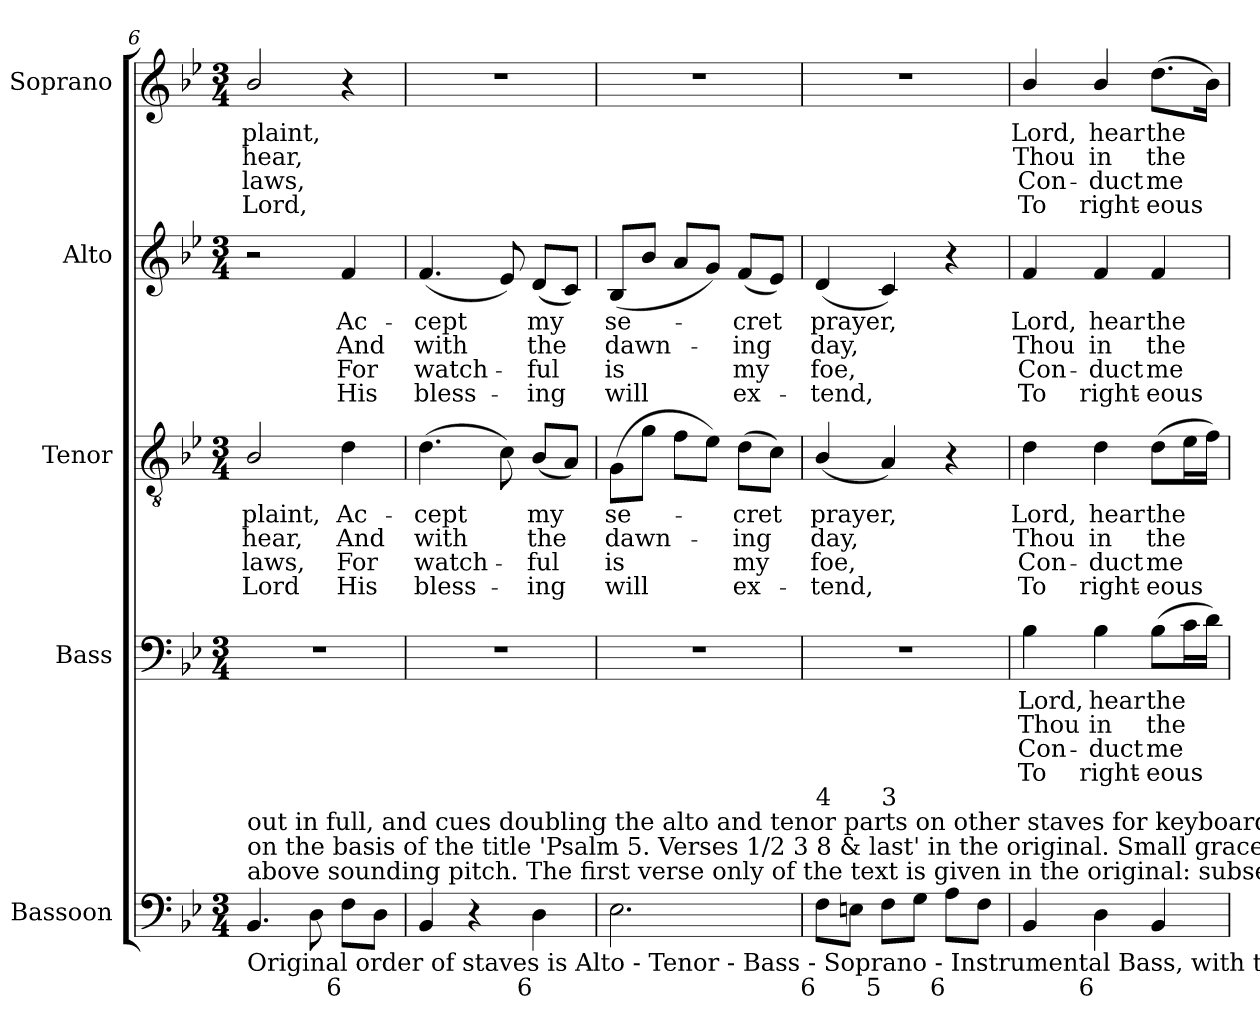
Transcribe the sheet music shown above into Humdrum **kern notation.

**kern	**kern	**text	**text	**text	**text	**kern	**text	**text	**text	**text	**kern	**text	**text	**text	**text	**kern	**text	**text	**text	**text
*part5	*part4	*part4	*part4	*part4	*part4	*part3	*part3	*part3	*part3	*part3	*part2	*part2	*part2	*part2	*part2	*part1	*part1	*part1	*part1	*part1
*staff5	*staff4	*staff4	*staff4	*staff4	*staff4	*staff3	*staff3	*staff3	*staff3	*staff3	*staff2	*staff2	*staff2	*staff2	*staff2	*staff1	*staff1	*staff1	*staff1	*staff1
*I"Bassoon	*I"Bass	*	*	*	*	*I"Tenor	*	*	*	*	*I"Alto	*	*	*	*	*I"Soprano	*	*	*	*
*I'Bsn.	*I'B.	*	*	*	*	*I'T.	*	*	*	*	*I'A.	*	*	*	*	*I'S.	*	*	*	*
!!LO:LB:g=z
*clefF4	*clefF4	*	*	*	*	*clefGv2	*	*	*	*	*clefG2	*	*	*	*	*clefG2	*	*	*	*
*	*	*	*	*	*	*ITrd7c12	*	*	*	*	*	*	*	*	*	*	*	*	*	*
*k[b-e-]	*k[b-e-]	*	*	*	*	*k[b-e-]	*	*	*	*	*k[b-e-]	*	*	*	*	*k[b-e-]	*	*	*	*
*B-:	*B-:	*	*	*	*	*B-:	*	*	*	*	*B-:	*	*	*	*	*B-:	*	*	*	*
*M3/4	*M3/4	*	*	*	*	*M3/4	*	*	*	*	*M3/4	*	*	*	*	*M3/4	*	*	*	*
=6	=6	=6	=6	=6	=6	=6	=6	=6	=6	=6	=6	=6	=6	=6	=6	=6	=6	=6	=6	=6
!	!LO:N:vis=1	!	!	!	!	!	!	!	!	!	!	!	!	!	!	!	!	!	!	!
!	!	!	!	!	!	!	!LO:LY:b:color=#000000	!LO:LY:b:color=#000000	!LO:LY:b:color=#000000	!LO:LY:b:color=#000000	!	!	!	!	!	!	!	!	!	!
!LO:TX:b:t=Original order of staves is Alto - Tenor - Bass - Soprano - Instrumental Bass, with the alto printed in the treble clef an octave	!	!	!	!	!	!	!	!	!	!	!	!	!	!	!	!	!	!	!	!
!LO:TX:t=above sounding pitch. The first verse only of the text is given in the original&colon; subsequent verses have been added editorially,	!	!	!	!	!	!	!	!	!	!	!	!	!	!	!	!	!	!	!	!
!LO:TX:t=on the basis of the title 'Psalm 5. Verses 1/2 3 8 & last' in the original. Small grace notes in the source have been written	!	!	!	!	!	!	!	!	!	!	!	!	!	!	!	!	!	!	!	!
!LO:TX:t=out in full, and cues doubling the alto and tenor parts on other staves for keyboard accompaniment have been omitted.	!	!	!	!	!	!	!	!	!	!	!	!	!	!	!	!	!	!	!	!
!	!	!	!	!	!	!	!	!	!	!	!	!	!	!	!	!	!LO:LY:b:color=#000000	!LO:LY:b:color=#000000	!LO:LY:b:color=#000000	!LO:LY:b:color=#000000
4.BB-i/	2.r	.	.	.	.	2BB-i/	-plaint,	hear,	laws,	Lord	2r	.	.	.	.	2b-i/	-plaint,	hear,	laws,	Lord,
8Di\	.	.	.	.	.	.	.	.	.	.	.	.	.	.	.	.	.	.	.	.
!	!	!	!	!	!	!	!LO:LY:b:color=#000000	!LO:LY:b:color=#000000	!LO:LY:b:color=#000000	!LO:LY:b:color=#000000	!	!	!	!	!	!	!	!	!	!
!LO:TX:b:rj:t=6	!	!	!	!	!	!	!	!	!	!	!	!	!	!	!	!	!	!	!	!
!	!	!	!	!	!	!	!	!	!	!	!	!LO:LY:b:color=#000000	!LO:LY:b:color=#000000	!LO:LY:b:color=#000000	!LO:LY:b:color=#000000	!	!	!	!	!
8Fi\L	.	.	.	.	.	4Di\	Ac-	And	For	His	4fi/	Ac-	And	For	His	4r	.	.	.	.
8Di\J	.	.	.	.	.	.	.	.	.	.	.	.	.	.	.	.	.	.	.	.
=7	=7	=7	=7	=7	=7	=7	=7	=7	=7	=7	=7	=7	=7	=7	=7	=7	=7	=7	=7	=7
!	!LO:N:vis=1	!	!	!	!	!	!	!	!	!	!	!	!	!	!	!	!	!	!	!
!	!	!	!	!	!	!	!LO:LY:b:color=#000000	!LO:LY:b:color=#000000	!LO:LY:b:color=#000000	!LO:LY:b:color=#000000	!	!	!	!	!	!	!	!	!	!
!	!	!	!	!	!	!	!	!	!	!	!	!LO:LY:b:color=#000000	!LO:LY:b:color=#000000	!LO:LY:b:color=#000000	!LO:LY:b:color=#000000	!LO:N:vis=1	!	!	!	!
4BB-i/	2.r	.	.	.	.	(4.Di\	-cept	with	watch-	-bless-	(4.fi/	-cept	with	watch-	-bless-	2.r	.	.	.	.
4r	.	.	.	.	.	.	.	.	.	.	.	.	.	.	.	.	.	.	.	.
.	.	.	.	.	.	8Ci\)	.	.	.	.	8e-i/)	.	.	.	.	.	.	.	.	.
!	!	!	!	!	!	!	!LO:LY:b:color=#000000	!LO:LY:b:color=#000000	!LO:LY:b:color=#000000	!LO:LY:b:color=#000000	!	!	!	!	!	!	!	!	!	!
!LO:TX:b:rj:t=6	!	!	!	!	!	!	!	!	!	!	!	!	!	!	!	!	!	!	!	!
!	!	!	!	!	!	!	!	!	!	!	!	!LO:LY:b:color=#000000	!LO:LY:b:color=#000000	!LO:LY:b:color=#000000	!LO:LY:b:color=#000000	!	!	!	!	!
4Di\	.	.	.	.	.	(8BB-i/L	my	the	-ful	ing	(8di/L	my	the	-ful	ing	.	.	.	.	.
.	.	.	.	.	.	8AAi/J)	.	.	.	.	8ci/J)	.	.	.	.	.	.	.	.	.
=8	=8	=8	=8	=8	=8	=8	=8	=8	=8	=8	=8	=8	=8	=8	=8	=8	=8	=8	=8	=8
!	!LO:N:vis=1	!	!	!	!	!	!	!	!	!	!	!	!	!	!	!	!	!	!	!
!	!	!	!	!	!	!	!LO:LY:b:color=#000000	!LO:LY:b:color=#000000	!LO:LY:b:color=#000000	!LO:LY:b:color=#000000	!	!	!	!	!	!	!	!	!	!
!	!	!	!	!	!	!	!	!	!	!	!	!LO:LY:b:color=#000000	!LO:LY:b:color=#000000	!LO:LY:b:color=#000000	!LO:LY:b:color=#000000	!LO:N:vis=1	!	!	!	!
2.E-i\	2.r	.	.	.	.	(8GGi\L	se-	dawn-	is	will	(8B-i/L	se-	dawn-	is	will	2.r	.	.	.	.
.	.	.	.	.	.	8Gi\J	.	.	.	.	8b-i/J	.	.	.	.	.	.	.	.	.
.	.	.	.	.	.	8Fi\L	.	.	.	.	8ai/L	.	.	.	.	.	.	.	.	.
.	.	.	.	.	.	8E-i\J)	.	.	.	.	8gi/J)	.	.	.	.	.	.	.	.	.
!	!	!	!	!	!	!	!LO:LY:b:color=#000000	!LO:LY:b:color=#000000	!LO:LY:b:color=#000000	!LO:LY:b:color=#000000	!	!	!	!	!	!	!	!	!	!
!	!	!	!	!	!	!	!	!	!	!	!	!LO:LY:b:color=#000000	!LO:LY:b:color=#000000	!LO:LY:b:color=#000000	!LO:LY:b:color=#000000	!	!	!	!	!
.	.	.	.	.	.	(8Di\L	-cret	-ing	my	ex-	(8fi/L	-cret	-ing	my	ex-	.	.	.	.	.
.	.	.	.	.	.	8Ci\J)	.	.	.	.	8e-i/J)	.	.	.	.	.	.	.	.	.
=9	=9	=9	=9	=9	=9	=9	=9	=9	=9	=9	=9	=9	=9	=9	=9	=9	=9	=9	=9	=9
!	!LO:N:vis=1	!	!	!	!	!	!	!	!	!	!	!	!	!	!	!	!	!	!	!
!	!	!	!	!	!	!	!LO:LY:b:color=#000000	!LO:LY:b:color=#000000	!LO:LY:b:color=#000000	!LO:LY:b:color=#000000	!	!	!	!	!	!	!	!	!	!
!LO:TX:b:rj:t=6	!	!	!	!	!	!	!	!	!	!	!	!	!	!	!	!	!	!	!	!
!LO:TX:t=4	!	!	!	!	!	!	!	!	!	!	!	!	!	!	!	!	!	!	!	!
!	!	!	!	!	!	!	!	!	!	!	!	!LO:LY:b:color=#000000	!LO:LY:b:color=#000000	!LO:LY:b:color=#000000	!LO:LY:b:color=#000000	!LO:N:vis=1	!	!	!	!
8Fi\L	2.r	.	.	.	.	(4BB-i/	prayer,	day,	-foe,	tend,	(4di/	prayer,	day,	-foe,	tend,	2.r	.	.	.	.
8Eni\J	.	.	.	.	.	.	.	.	.	.	.	.	.	.	.	.	.	.	.	.
!LO:TX:b:rj:t=5	!	!	!	!	!	!	!	!	!	!	!	!	!	!	!	!	!	!	!	!
!LO:TX:t=3	!	!	!	!	!	!	!	!	!	!	!	!	!	!	!	!	!	!	!	!
8Fi\L	.	.	.	.	.	4AAi/)	.	.	.	.	4ci/)	.	.	.	.	.	.	.	.	.
8Gi\J	.	.	.	.	.	.	.	.	.	.	.	.	.	.	.	.	.	.	.	.
!LO:TX:b:rj:t=6	!	!	!	!	!	!	!	!	!	!	!	!	!	!	!	!	!	!	!	!
8Ai\L	.	.	.	.	.	4r	.	.	.	.	4r	.	.	.	.	.	.	.	.	.
8Fi\J	.	.	.	.	.	.	.	.	.	.	.	.	.	.	.	.	.	.	.	.
=10	=10	=10	=10	=10	=10	=10	=10	=10	=10	=10	=10	=10	=10	=10	=10	=10	=10	=10	=10	=10
!	!	!LO:LY:b:color=#000000	!LO:LY:b:color=#000000	!LO:LY:b:color=#000000	!LO:LY:b:color=#000000	!	!	!	!	!	!	!	!	!	!	!	!	!	!	!
!	!	!	!	!	!	!	!LO:LY:b:color=#000000	!LO:LY:b:color=#000000	!LO:LY:b:color=#000000	!LO:LY:b:color=#000000	!	!	!	!	!	!	!	!	!	!
!	!	!	!	!	!	!	!	!	!	!	!	!LO:LY:b:color=#000000	!LO:LY:b:color=#000000	!LO:LY:b:color=#000000	!LO:LY:b:color=#000000	!	!	!	!	!
!	!	!	!	!	!	!	!	!	!	!	!	!	!	!	!	!	!LO:LY:b:color=#000000	!LO:LY:b:color=#000000	!LO:LY:b:color=#000000	!LO:LY:b:color=#000000
4BB-i/	4B-i\	Lord,	Thou	Con-	-To	4Di\	Lord,	Thou	Con-	-To	4fi/	Lord,	Thou	Con-	-To	4b-i/	Lord,	Thou	Con-	-To
!	!	!LO:LY:b:color=#000000	!LO:LY:b:color=#000000	!LO:LY:b:color=#000000	!LO:LY:b:color=#000000	!	!	!	!	!	!	!	!	!	!	!	!	!	!	!
!	!	!	!	!	!	!	!LO:LY:b:color=#000000	!LO:LY:b:color=#000000	!LO:LY:b:color=#000000	!LO:LY:b:color=#000000	!	!	!	!	!	!	!	!	!	!
!	!	!	!	!	!	!	!	!	!	!	!	!LO:LY:b:color=#000000	!LO:LY:b:color=#000000	!LO:LY:b:color=#000000	!LO:LY:b:color=#000000	!	!	!	!	!
!LO:TX:b:rj:t=6	!	!	!	!	!	!	!	!	!	!	!	!	!	!	!	!	!	!	!	!
!	!	!	!	!	!	!	!	!	!	!	!	!	!	!	!	!	!LO:LY:b:color=#000000	!LO:LY:b:color=#000000	!LO:LY:b:color=#000000	!LO:LY:b:color=#000000
4Di\	4B-i\	hear	in	duct	right-	4Di\	hear	in	duct	right-	4fi/	hear	in	duct	right-	4b-i/	hear	in	duct	right-
!	!	!LO:LY:b:color=#000000	!LO:LY:b:color=#000000	!LO:LY:b:color=#000000	!LO:LY:b:color=#000000	!	!	!	!	!	!	!	!	!	!	!	!	!	!	!
!	!	!	!	!	!	!	!LO:LY:b:color=#000000	!LO:LY:b:color=#000000	!LO:LY:b:color=#000000	!LO:LY:b:color=#000000	!	!	!	!	!	!	!	!	!	!
!	!	!	!	!	!	!	!	!	!	!	!	!LO:LY:b:color=#000000	!LO:LY:b:color=#000000	!LO:LY:b:color=#000000	!LO:LY:b:color=#000000	!	!	!	!	!
!	!	!	!	!	!	!	!	!	!	!	!	!	!	!	!	!	!LO:LY:b:color=#000000	!LO:LY:b:color=#000000	!LO:LY:b:color=#000000	!LO:LY:b:color=#000000
4BB-i/	(8B-i\L	the	the	-me	eous	(8Di\L	the	the	-me	eous	4fi/	the	the	-me	eous	(8.ddi\L	the	the	-me	eous
.	16ci\L	.	.	.	.	16E-i\L	.	.	.	.	.	.	.	.	.	.	.	.	.	.
.	16di\JJ)	.	.	.	.	16Fi\JJ)	.	.	.	.	.	.	.	.	.	16b-i\Jk)	.	.	.	.
=	=	=	=	=	=	=	=	=	=	=	=	=	=	=	=	=	=	=	=	=
*-	*-	*-	*-	*-	*-	*-	*-	*-	*-	*-	*-	*-	*-	*-	*-	*-	*-	*-	*-	*-
